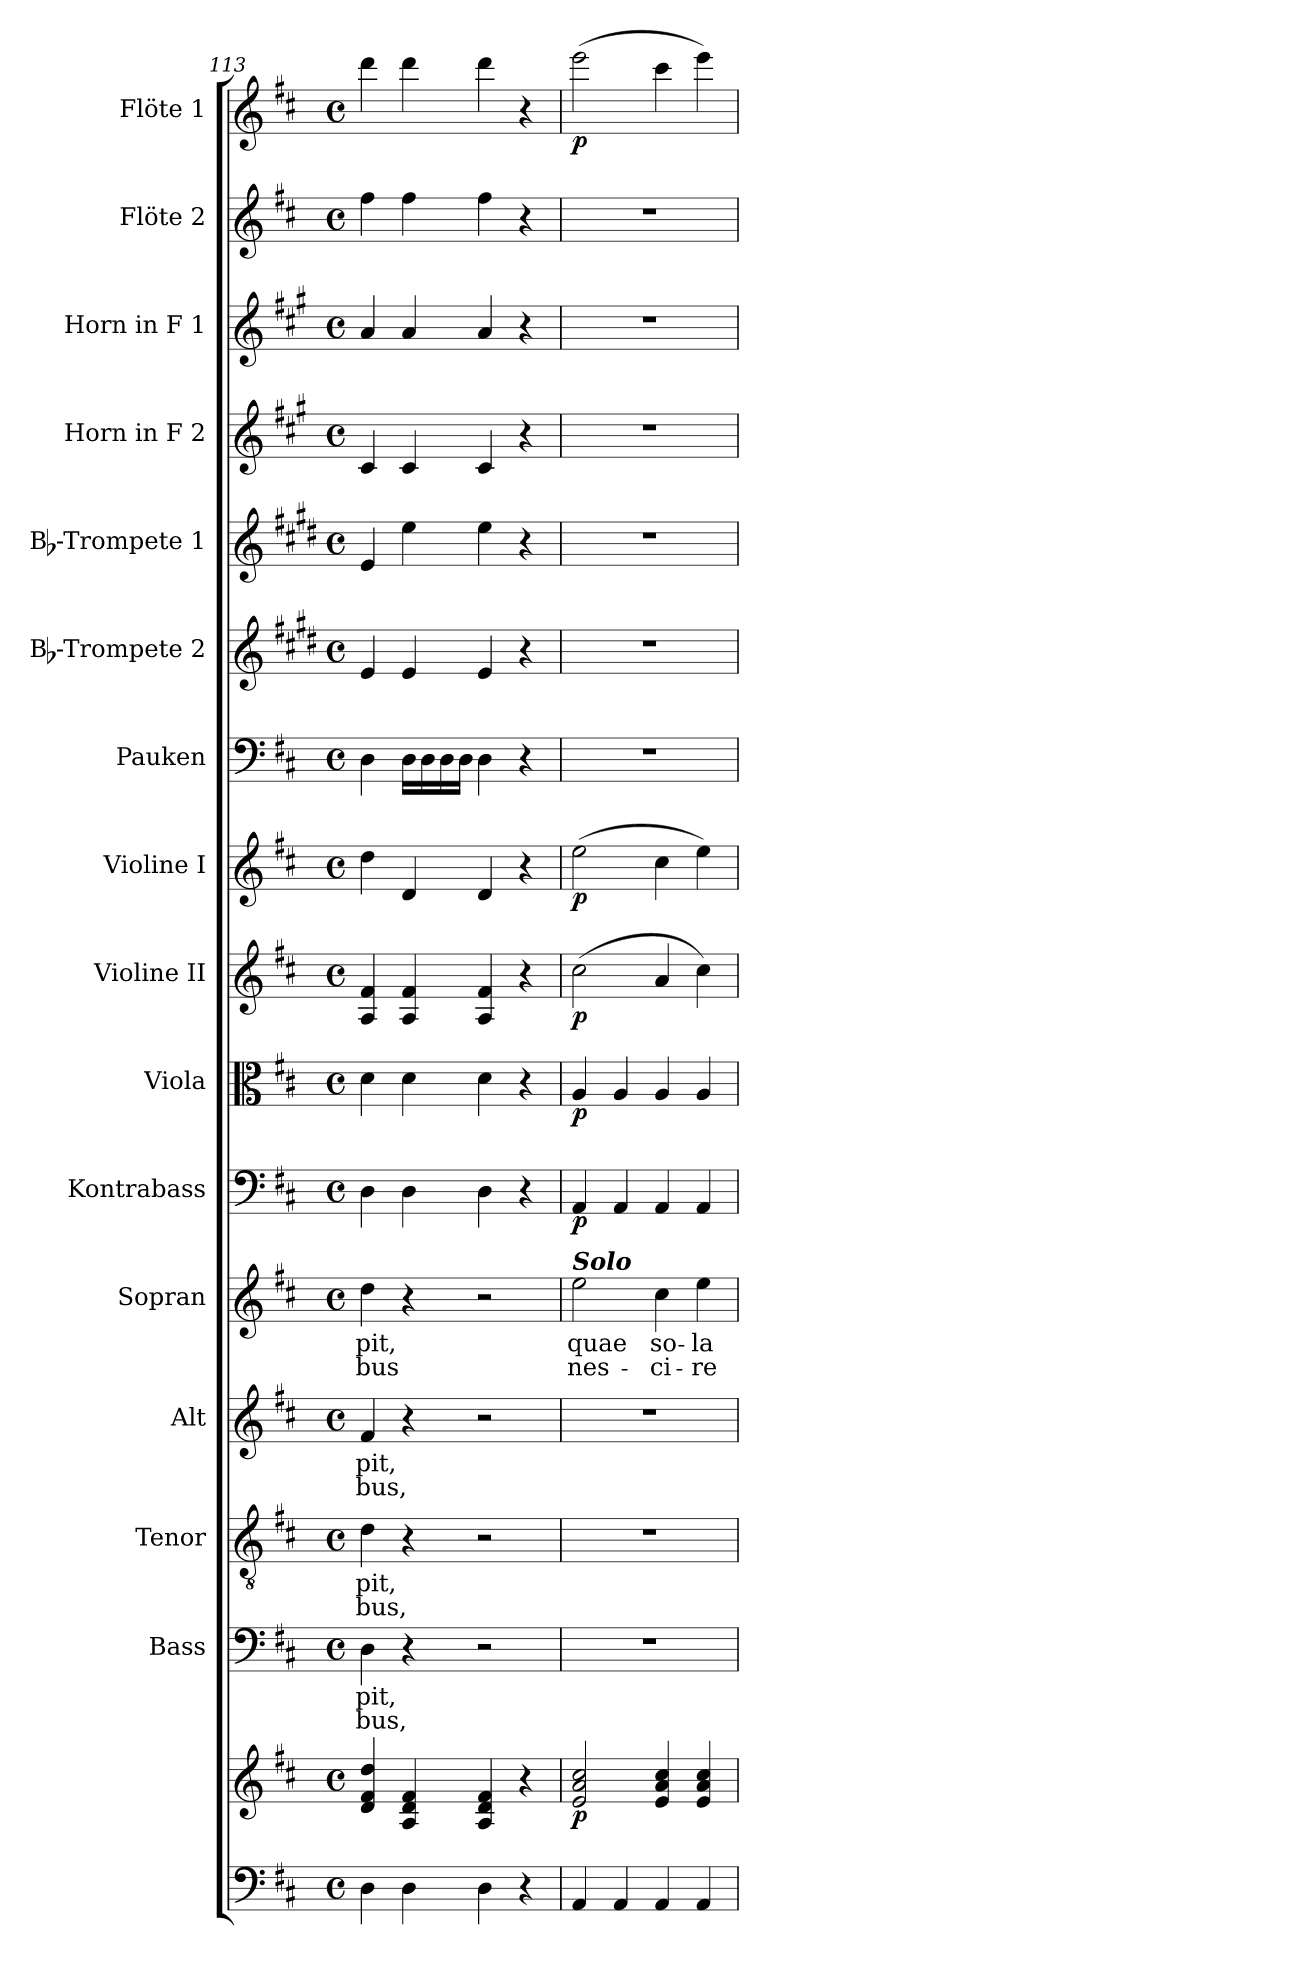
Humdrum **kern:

**kern	**kern	**dynam	**kern	**text	**text	**kern	**text	**text	**kern	**text	**text	**kern	**text	**text	**kern	**dynam	**kern	**dynam	**kern	**dynam	**kern	**dynam	**kern	**kern	**kern	**kern	**kern	**kern	**kern	**dynam
*part16	*part16	*part16	*part15	*part15	*part15	*part14	*part14	*part14	*part13	*part13	*part13	*part12	*part12	*part12	*part11	*part11	*part10	*part10	*part9	*part9	*part8	*part8	*part7	*part6	*part5	*part4	*part3	*part2	*part1	*part1
*staff17	*staff16	*staff16/17	*staff15	*staff15	*staff15	*staff14	*staff14	*staff14	*staff13	*staff13	*staff13	*staff12	*staff12	*staff12	*staff11	*staff11	*staff10	*staff10	*staff9	*staff9	*staff8	*staff8	*staff7	*staff6	*staff5	*staff4	*staff3	*staff2	*staff1	*staff1
*	*	*	*I"Bass	*	*	*I"Tenor	*	*	*I"Alt	*	*	*I"Sopran	*	*	*I"Kontrabass	*	*I"Viola	*	*I"Violine II	*	*I"Violine I	*	*I"Pauken	*I"Bb-Trompete 2	*I"Bb-Trompete 1	*I"Horn in F 2	*I"Horn in F 1	*I"Flöte 2	*I"Flöte 1	*
*	*	*	*I'B.	*	*	*I'T.	*	*	*I'A.	*	*	*I'S.	*	*	*I'Kb.	*	*I'Vla.	*	*I'Vl. II	*	*I'Vl. I	*	*I'Pk.	*I'Bb Trp. 2	*I'Bb Trp. 1	*	*	*I'Fl. 2	*I'Fl. 1	*
!!LO:PB:g=z
*clefF4	*clefG2	*	*clefF4	*	*	*clefGv2	*	*	*clefG2	*	*	*clefG2	*	*	*clefF4	*	*clefC3	*	*clefG2	*	*clefG2	*	*clefF4	*clefG2	*clefG2	*clefG2	*clefG2	*clefG2	*clefG2	*
*	*	*	*	*	*	*	*	*	*	*	*	*	*	*	*ITrd7c12	*	*	*	*	*	*	*	*	*ITrd1c2	*ITrd1c2	*ITrd4c7	*ITrd4c7	*	*	*
*k[f#c#]	*k[f#c#]	*	*k[f#c#]	*	*	*k[f#c#]	*	*	*k[f#c#]	*	*	*k[f#c#]	*	*	*k[f#c#]	*	*k[f#c#]	*	*k[f#c#]	*	*k[f#c#]	*	*k[f#c#]	*k[f#c#]	*k[f#c#]	*k[f#c#]	*k[f#c#]	*k[f#c#]	*k[f#c#]	*
*D:	*D:	*	*D:	*	*	*D:	*	*	*D:	*	*	*D:	*	*	*D:	*	*D:	*	*D:	*	*D:	*	*D:	*D:	*D:	*D:	*D:	*D:	*D:	*
*M4/4	*M4/4	*	*M4/4	*	*	*M4/4	*	*	*M4/4	*	*	*M4/4	*	*	*M4/4	*	*M4/4	*	*M4/4	*	*M4/4	*	*M4/4	*M4/4	*M4/4	*M4/4	*M4/4	*M4/4	*M4/4	*
*met(c)	*met(c)	*	*met(c)	*	*	*met(c)	*	*	*met(c)	*	*	*met(c)	*	*	*met(c)	*	*met(c)	*	*met(c)	*	*met(c)	*	*met(c)	*met(c)	*met(c)	*met(c)	*met(c)	*met(c)	*met(c)	*
=113	=113	=113	=113	=113	=113	=113	=113	=113	=113	=113	=113	=113	=113	=113	=113	=113	=113	=113	=113	=113	=113	=113	=113	=113	=113	=113	=113	=113	=113	=113
!	!	!	!	!LO:LY:b	!LO:LY:b	!	!LO:LY:b	!LO:LY:b	!	!LO:LY:b	!LO:LY:b	!	!LO:LY:b	!LO:LY:b	!	!	!	!	!	!	!	!	!	!	!	!	!	!	!	!
4D\	4d/ 4f#/ 4dd/	.	4D\	-pit,	-bus,	4d\	-pit,	-bus,	4f#/	-pit,	-bus,	4dd\	-pit,	-bus	4DD\	.	4d\	.	4A/ 4f#/	.	4dd\	.	4D\	4d/	4d/	4F#/	4d/	4ff#\	4ddd\	.
4D\	4A/ 4d/ 4f#/	.	4r	.	.	4r	.	.	4r	.	.	4r	.	.	4DD\	.	4d\	.	4A/ 4f#/	.	4d/	.	16D\LL	4d/	4dd\	4F#/	4d/	4ff#\	4ddd\	.
.	.	.	.	.	.	.	.	.	.	.	.	.	.	.	.	.	.	.	.	.	.	.	16D\	.	.	.	.	.	.	.
.	.	.	.	.	.	.	.	.	.	.	.	.	.	.	.	.	.	.	.	.	.	.	16D\	.	.	.	.	.	.	.
.	.	.	.	.	.	.	.	.	.	.	.	.	.	.	.	.	.	.	.	.	.	.	16D\JJ	.	.	.	.	.	.	.
4D\	4A/ 4d/ 4f#/	.	2r	.	.	2r	.	.	2r	.	.	2r	.	.	4DD\	.	4d\	.	4A/ 4f#/	.	4d/	.	4D\	4d/	4dd\	4F#/	4d/	4ff#\	4ddd\	.
4r	4r	.	.	.	.	.	.	.	.	.	.	.	.	.	4r	.	4r	.	4r	.	4r	.	4r	4r	4r	4r	4r	4r	4r	.
=114	=114	=114	=114	=114	=114	=114	=114	=114	=114	=114	=114	=114	=114	=114	=114	=114	=114	=114	=114	=114	=114	=114	=114	=114	=114	=114	=114	=114	=114	=114
!	!	!	!	!	!	!	!	!	!	!	!	!LO:TX:a:Bi:t=Solo	!	!	!	!	!	!	!	!	!	!	!	!	!	!	!	!	!	!
!	!	!LO:DY:b	!	!	!	!	!	!	!	!	!	!	!LO:LY:b	!LO:LY:b	!	!LO:DY:b	!	!LO:DY:b	!	!LO:DY:b	!	!LO:DY:b	!	!	!	!	!	!	!	!LO:DY:b
4AA/	2e/ 2a/ 2cc#/	p	1r	.	.	1r	.	.	1r	.	.	2ee\	quae	nes-	4AAA/	p	4A/	p	(>2cc#\	p	(>2ee\	p	1r	1r	1r	1r	1r	1r	(>2eee\	p
4AA/	.	.	.	.	.	.	.	.	.	.	.	.	.	.	4AAA/	.	4A/	.	.	.	.	.	.	.	.	.	.	.	.	.
!	!	!	!	!	!	!	!	!	!	!	!	!	!LO:LY:b	!LO:LY:b	!	!	!	!	!	!	!	!	!	!	!	!	!	!	!	!
4AA/	4e/ 4a/ 4cc#/	.	.	.	.	.	.	.	.	.	.	4cc#\	so-	-ci-	4AAA/	.	4A/	.	4a/	.	4cc#\	.	.	.	.	.	.	.	4ccc#\	.
!	!	!	!	!	!	!	!	!	!	!	!	!	!LO:LY:b	!LO:LY:b	!	!	!	!	!	!	!	!	!	!	!	!	!	!	!	!
4AA/	4e/ 4a/ 4cc#/	.	.	.	.	.	.	.	.	.	.	4ee\	-la	-re	4AAA/	.	4A/	.	4cc#\)	.	4ee\)	.	.	.	.	.	.	.	4eee\)	.
=	=	=	=	=	=	=	=	=	=	=	=	=	=	=	=	=	=	=	=	=	=	=	=	=	=	=	=	=	=	=
*-	*-	*-	*-	*-	*-	*-	*-	*-	*-	*-	*-	*-	*-	*-	*-	*-	*-	*-	*-	*-	*-	*-	*-	*-	*-	*-	*-	*-	*-	*-
